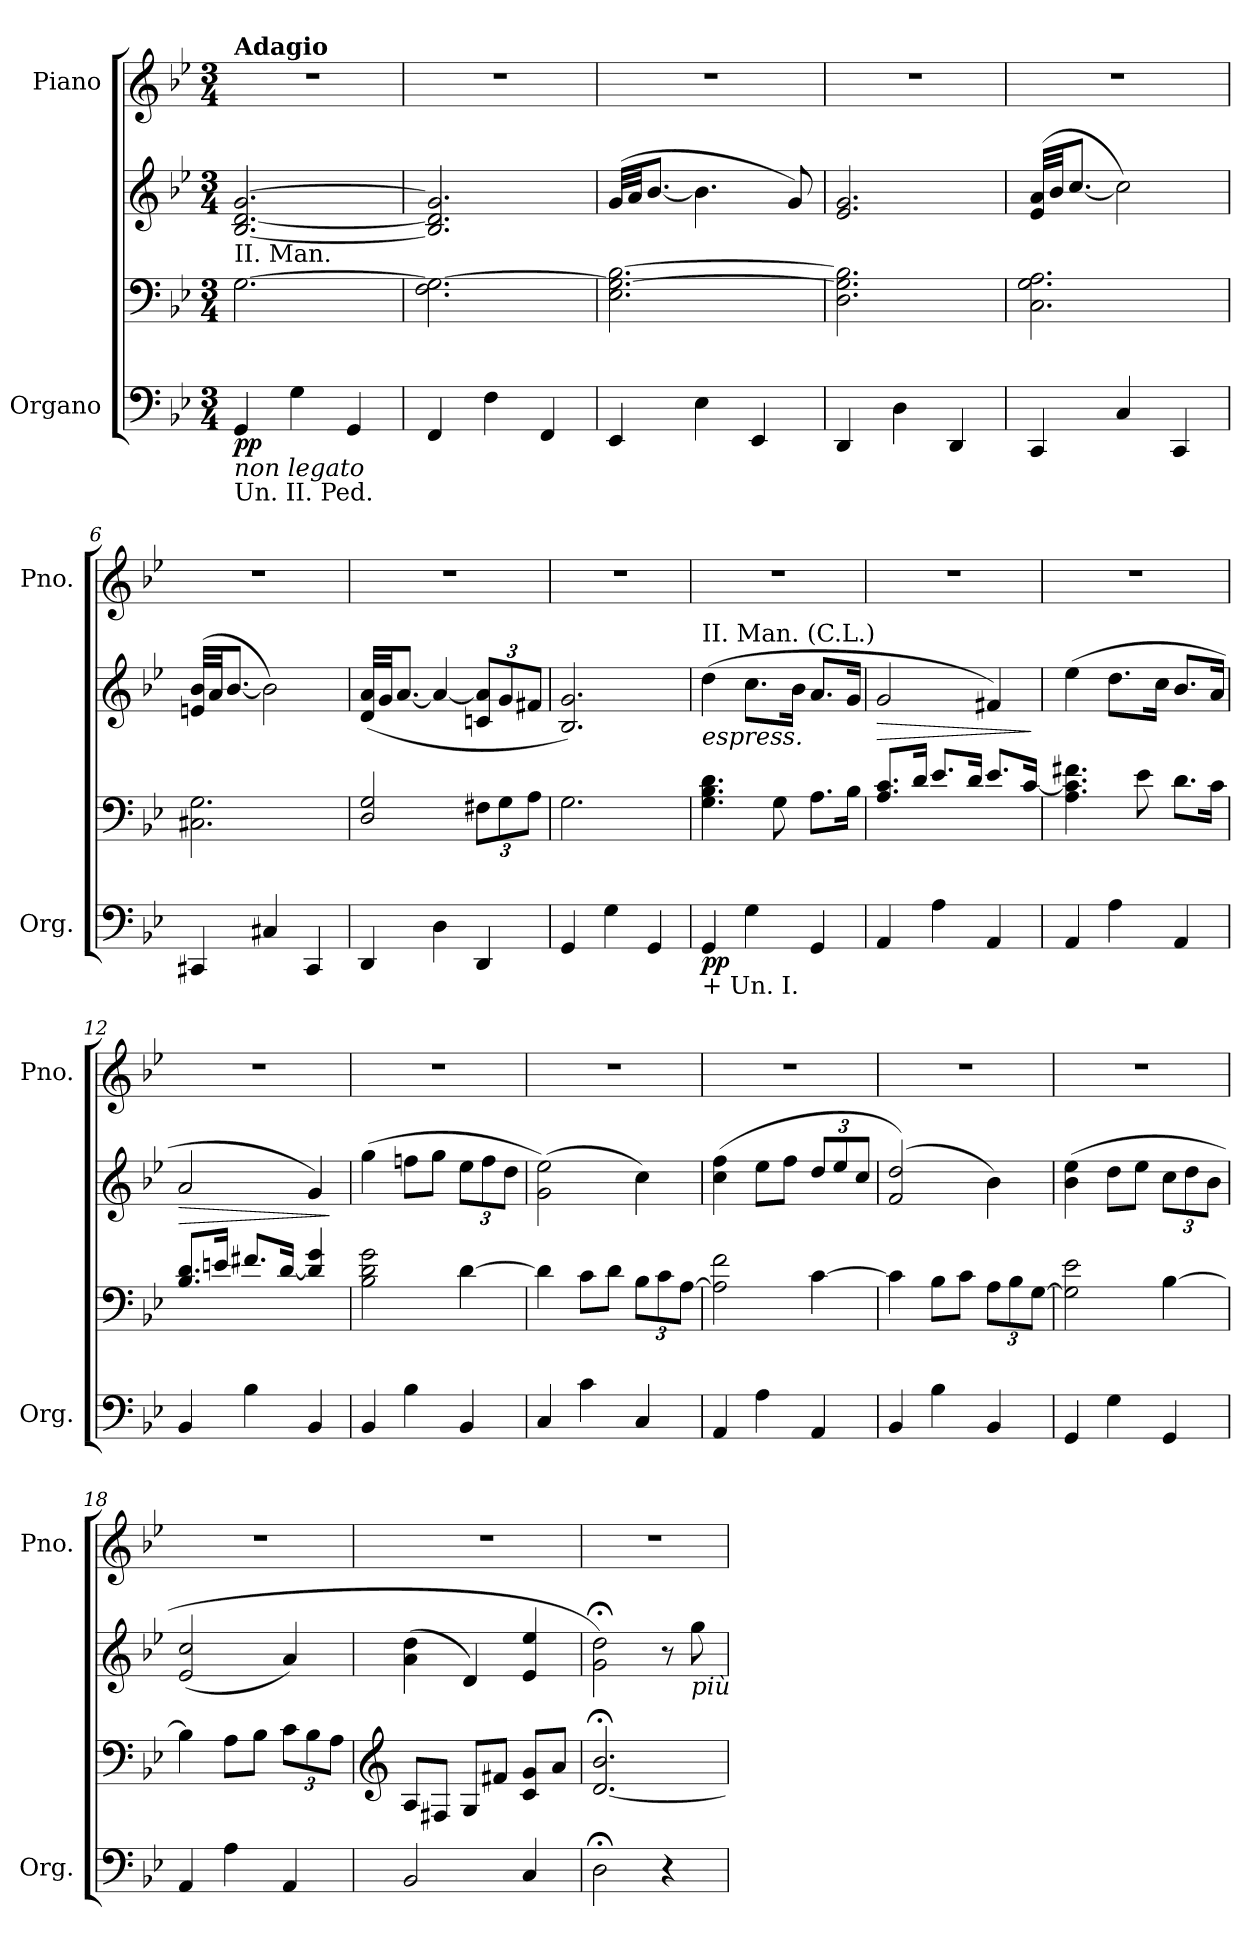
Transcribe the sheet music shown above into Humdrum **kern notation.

**kern	**kern	**kern	**dynam	**kern
*part2	*part2	*part2	*part2	*part1
*staff4	*staff3	*staff2	*staff2/3/4	*staff1
*I"Organo	*	*	*	*I"Piano
*I'Org.	*	*	*	*I'Pno.
*clefF4	*clefF4	*clefG2	*	*clefG2
*k[b-e-]	*k[b-e-]	*k[b-e-]	*	*k[b-e-]
*M3/4	*M3/4	*M3/4	*	*M3/4
=1	=1	=1	=1	=1
!	!	!	!	!LO:TX:a:B:t=Adagio
!	!	!LO:TX:b:t=II. Man.	!	!
!LO:TX:b:i:t=non legato	!	!	!	!
!LO:TX:b:t=Un. II. Ped.	!	!	!	!
!	!	!	!LO:DY:b=3	!
!	!	!	!LO:DY:n=1:b	!
4GG/	[2.G\	[2.B-/ [2.d/ [2.g/	p p	2.r
4G\	.	.	.	.
4GG/	.	.	.	.
=2	=2	=2	=2	=2
4FF/	2.F\ 2.G\_	2.B-/] 2.d/] 2.g/]	.	2.r
4F\	.	.	.	.
4FF/	.	.	.	.
=3	=3	=3	=3	=3
4EE-/	2.E-\ 2.G\_ [2.B-\	(>32g/LLL	.	2.r
.	.	32a/JJ	.	.
.	.	[8.b-/J	.	.
4E-\	.	4.b-\]	.	.
4EE-/	.	.	.	.
.	.	8g/)	.	.
=4	=4	=4	=4	=4
4DD/	2.D\ 2.G\] 2.B-\]	2.e-/ 2.g/	.	2.r
4D\	.	.	.	.
4DD/	.	.	.	.
=5	=5	=5	=5	=5
4CC/	2.C\ 2.G\ 2.A\	(>32e-/ 32a/LLL	.	2.r
.	.	32b-/JJ	.	.
.	.	[8.cc/J	.	.
4C/	.	2cc\])	.	.
4CC/	.	.	.	.
=6	=6	=6	=6	=6
4CC#X/	2.C#X\ 2.G\	(>32en/ 32b-/LLL	.	2.r
.	.	32a/JJ	.	.
.	.	[8.b-/J	.	.
4C#X/	.	2b-\])	.	.
4CC#/	.	.	.	.
!!LO:LB:g=z
=7	=7	=7	=7	=7
4DD/	2D/ 2G/	(>32d/ 32a/LLL	.	2.r
.	.	32g/JJ	.	.
.	.	[8.a/J	.	.
4D\	.	4a/_	.	.
*	*Xbrackettup	*Xbrackettup	*	*
4DD/	12F#X\L	12cn/ 12a/]L	.	.
.	12G\	12g/	.	.
.	12A\J	12f#X/J	.	.
=8	=8	=8	=8	=8
4GG/	2.G\	2.B-/ 2.g/)	.	2.r
4G\	.	.	.	.
4GG/	.	.	.	.
=9	=9	=9	=9	=9
!	!	!LO:TX:b:i:t=espress.	!	!
!	!	!LO:TX:a:t=II. Man. (C.L.)	!	!
!LO:TX:b:t=+ Un. I.	!	!	!	!
!	!	!	!LO:DY:b=3	!
!	!	!	!LO:DY:n=1:b	!
4GG/	4.G\ 4.B-\ 4.d\	(>4dd\	p p	2.r
4G\	.	8.cc\L	.	.
.	8G\	.	.	.
.	.	16b-\Jk	.	.
4GG/	8.A\L	8.a/L	.	.
.	16B-\Jk	16g/Jk	.	.
=10	=10	=10	=10	=10
!	!	!	!LO:HP:b	!
4AA/	8.A/ 8.c/L	2g/	>	2.r
.	16d/Jk	.	.	.
4A\	8.e-/L	.	.	.
.	16d/Jk	.	.	.
4AA/	8.e-/L	4f#X/)	.	.
.	[16c/Jk	.	.	.
.	.	.	]	.
=11	=11	=11	=11	=11
4AA/	4.A\ 4.c\] 4.f#X\	(>4ee-\	.	2.r
4A\	.	8.dd\L	.	.
.	8e-\	.	.	.
.	.	16cc\Jk	.	.
4AA/	8.d\L	8.b-/L	.	.
.	16c\Jk	16a/Jk	.	.
=12	=12	=12	=12	=12
!	!	!	!LO:HP:b	!
4BB-/	8.B-/ 8.d/L	2a/	>	2.r
.	16en/Jk	.	.	.
4B-\	8.f#X/L	.	.	.
.	[16d/Jk	.	.	.
4BB-/	4d/] 4g/	4g/)	.	.
.	.	.	]	.
!!LO:LB:g=z
=13	=13	=13	=13	=13
4BB-/	2B-\ 2d\ 2g\	(>4gg\	.	2.r
4B-\	.	8ffn\L	.	.
.	.	8gg\J	.	.
4BB-/	[4d\	12ee-\L	.	.
.	.	12ff\	.	.
.	.	12dd\J	.	.
=14	=14	=14	=14	=14
4C/	4d\]	(<2g\ 2ee-\)	.	2.r
4c\	8c\L	.	.	.
.	8d\J	.	.	.
4C/	12B-\L	4cc\)	.	.
.	12c\	.	.	.
.	[12A\J	.	.	.
=15	=15	=15	=15	=15
4AA/	2A\] 2f\	(>4cc\ 4ff\	.	2.r
4A\	.	8ee-\L	.	.
.	.	8ff\J	.	.
4AA/	[4c\	12dd/L	.	.
.	.	12ee-/	.	.
.	.	12cc/J	.	.
=16	=16	=16	=16	=16
4BB-/	4c\]	(<2f/ 2dd/)	.	2.r
4B-\	8B-\L	.	.	.
.	8c\J	.	.	.
4BB-/	12A\L	4b-\)	.	.
.	12B-\	.	.	.
.	[12G\J	.	.	.
=17	=17	=17	=17	=17
4GG/	2G\] 2e-\	(>4b-\ 4ee-\	.	2.r
4G\	.	8dd\L	.	.
.	.	8ee-\J	.	.
4GG/	[4B-\	12cc\L	.	.
.	.	12dd\	.	.
.	.	12b-\J	.	.
=18	=18	=18	=18	=18
4AA/	4B-\]	(<2e-/ 2cc/	.	2.r
4A\	8A\L	.	.	.
.	8B-\J	.	.	.
4AA/	12c\L	4a/)	.	.
.	12B-\	.	.	.
.	12A\J	.	.	.
!!LO:PB:g=z
=19	=19	=19	=19	=19
*	*clefG2	*	*	*
2BB-/	8A/L	(<4a\ 4dd\	.	2.r
.	8F#X/J	.	.	.
.	8G/L	4d/)	.	.
.	8f#X/J	.	.	.
4C/	8c/ 8g/L	4e-/ 4ee-/	.	.
.	8a/J	.	.	.
=20	=20	=20	=20	=20
2D;<\	[2.d/;< 2.b-/;<	2g\;< 2dd\;<)	.	2.r
4r	.	8r	.	.
!	!	!LO:TX:b:i:t=più	!	!
.	.	8gg\	.	.
=	=	=	=	=
*-	*-	*-	*-	*-
